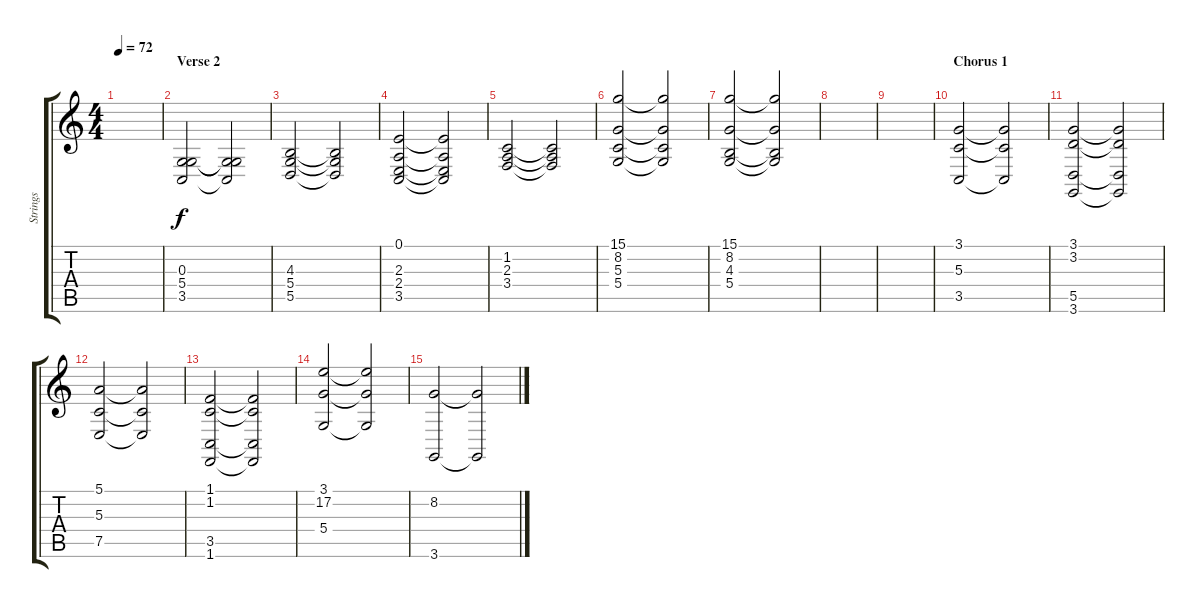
\track ("Strings" "Strings") {instrument stringensemble1}
\staff {score tabs}
\tuning (E4 B3 G3 D3 A2 E2) {hide}
\ts (4 4)
\tempo 72
\clef g2
\ks c
|
\section ("" "Verse 2")
(0.3 5.4 3.5).2{volume 12} (0.3{t} 5.4{t} 3.5{t}).2{volume 6} |
(4.3 5.4 5.5).2{volume 12} (4.3{t} 5.4{t} 5.5{t}).2{volume 6} |
(0.1 2.3 2.4 3.5).2{volume 12} (0.1{t} 2.3{t} 2.4{t} 3.5{t}).2{volume 6} |
(1.2 2.3 3.4).2{volume 12} (1.2{t} 2.3{t} 3.4{t}).2{volume 3} |
(15.1 8.2 5.3 5.4).2{volume 12} (15.1{t} 8.2{t} 5.3{t} 5.4{t}).2{volume 6} |
(15.1 8.2 4.3 5.4).2{volume 12} (15.1{t} 8.2{t} 4.3{t} 5.4{t}).2{volume 0} |
|
|
\section ("" "Chorus 1")
(3.1 5.3 3.5).2{volume 12} (3.1{t} 5.3{t} 3.5{t}).2{volume 6} |
(3.1 3.2 5.5 3.6).2{volume 12} (3.1{t} 3.2{t} 5.5{t} 3.6{t}).2{volume 6} |
(5.1 5.3 7.5).2{volume 12} (5.1{t} 5.3{t} 7.5{t}).2{volume 6} |
(1.1 1.2 3.5 1.6).2{volume 12} (1.1{t} 1.2{t} 3.5{t} 1.6{t}).2{volume 6} |
(3.1 17.2 5.4).2{volume 12} (3.1{t} 17.2{t} 5.4{t}).2{volume 6} |
(8.2 3.6).2{volume 12} (8.2{t} 3.6{t}).2{volume 6}
